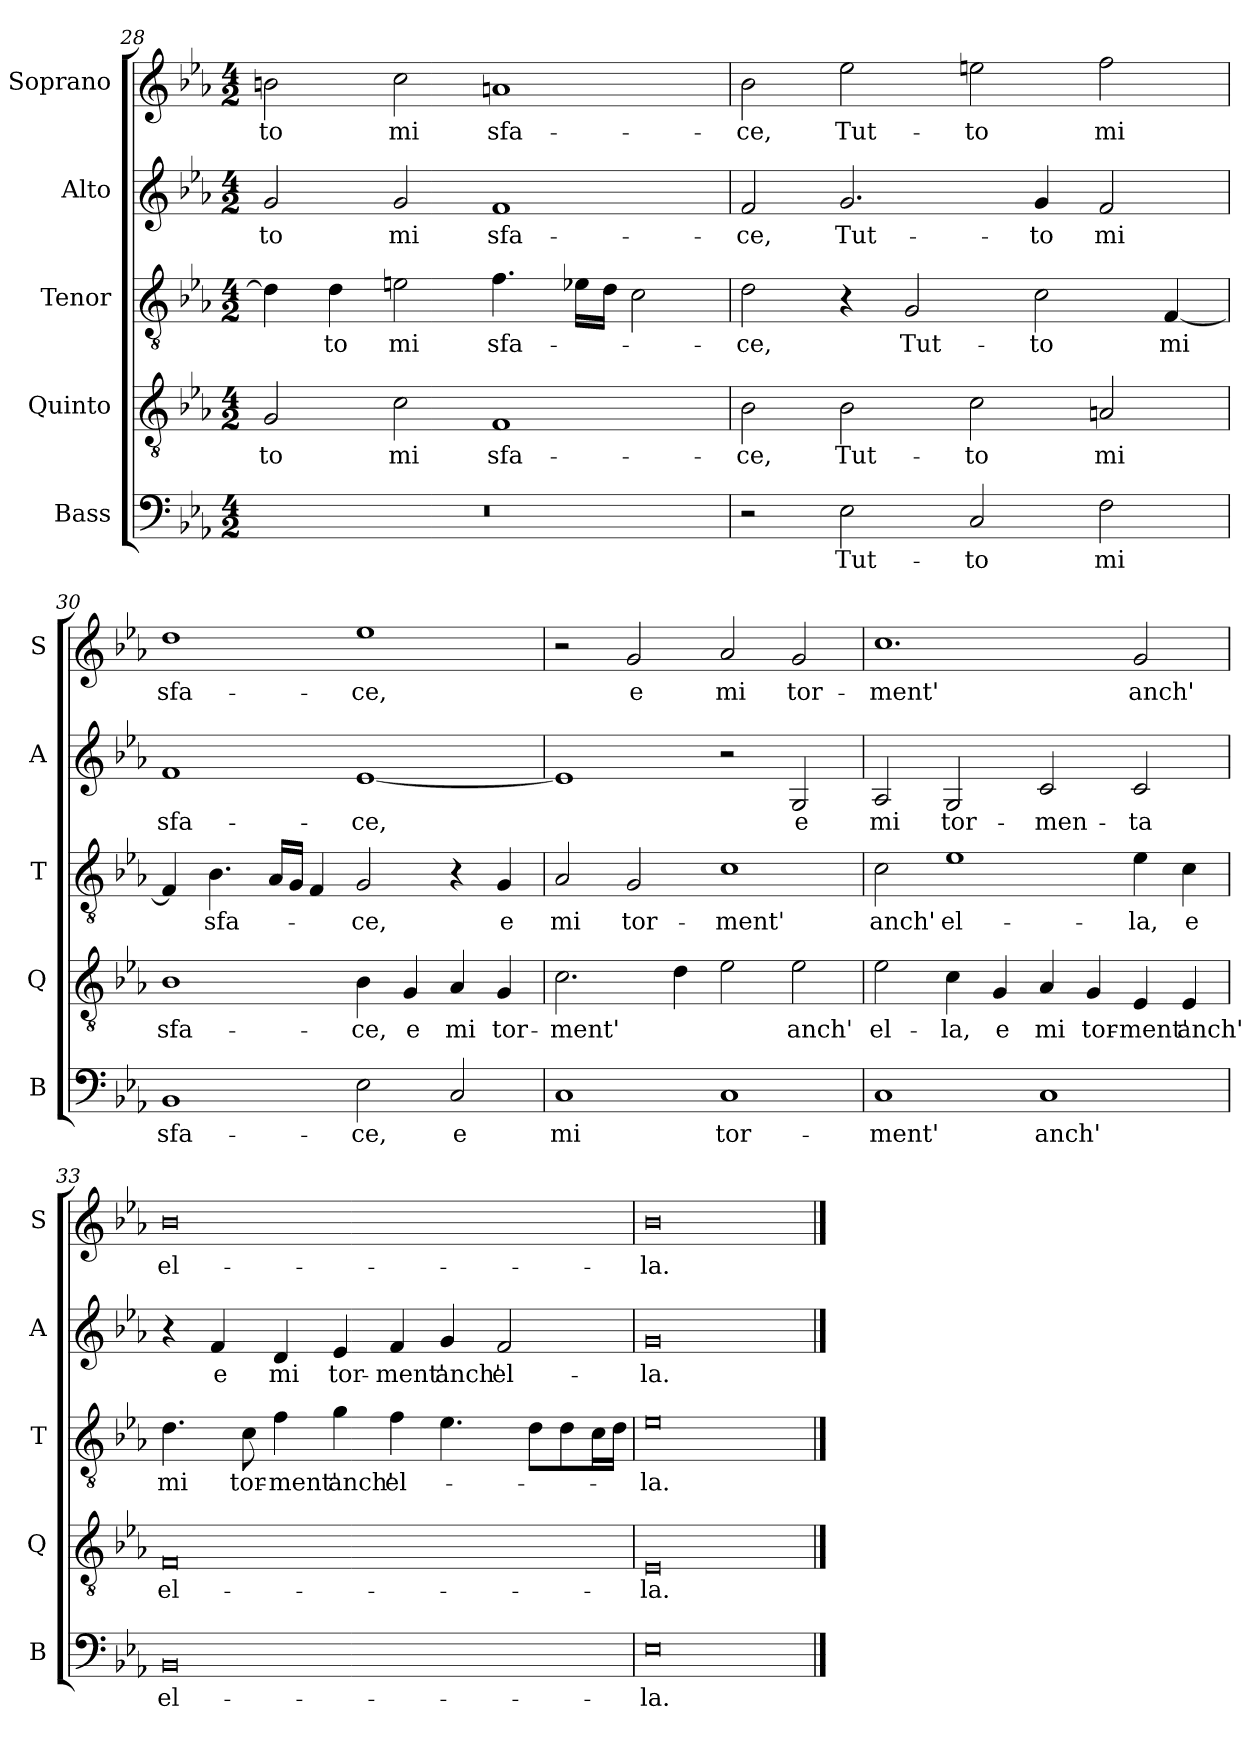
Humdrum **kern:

**kern	**text	**kern	**text	**kern	**text	**kern	**text	**kern	**text
*part5	*part5	*part4	*part4	*part3	*part3	*part2	*part2	*part1	*part1
*staff5	*staff5	*staff4	*staff4	*staff3	*staff3	*staff2	*staff2	*staff1	*staff1
*I"Bass	*	*I"Quinto	*	*I"Tenor	*	*I"Alto	*	*I"Soprano	*
*I'B	*	*I'Q	*	*I'T	*	*I'A	*	*I'S	*
*clefF4	*	*clefGv2	*	*clefGv2	*	*clefG2	*	*clefG2	*
*k[b-e-a-]	*	*k[b-e-a-]	*	*k[b-e-a-]	*	*k[b-e-a-]	*	*k[b-e-a-]	*
*E-:	*	*E-:	*	*E-:	*	*E-:	*	*E-:	*
*M4/2	*	*M4/2	*	*M4/2	*	*M4/2	*	*M4/2	*
=28	=28	=28	=28	=28	=28	=28	=28	=28	=28
!	!	!	!LO:LY:b	!	!	!	!LO:LY:b	!	!LO:LY:b
0r	.	2G/	-to	4d\]	.	2g/	-to	2bn\	-to
!	!	!	!	!	!LO:LY:b	!	!	!	!
.	.	.	.	4d\	-to	.	.	.	.
!	!	!	!LO:LY:b	!	!LO:LY:b	!	!LO:LY:b	!	!LO:LY:b
.	.	2c\	mi	2en\	mi	2g/	mi	2cc\	mi
!	!	!	!LO:LY:b	!	!LO:LY:b	!	!LO:LY:b	!	!LO:LY:b
.	.	1F	sfa-	4.f\	sfa-	1f	sfa-	1an	sfa-
.	.	.	.	16e-X\LL	.	.	.	.	.
.	.	.	.	16d\JJ	.	.	.	.	.
.	.	.	.	2c\	.	.	.	.	.
!!LO:LB:g=z
=29	=29	=29	=29	=29	=29	=29	=29	=29	=29
!	!	!	!LO:LY:b	!	!LO:LY:b	!	!LO:LY:b	!	!LO:LY:b
2r	.	2B-\	-ce,	2d\	-ce,	2f/	-ce,	2b-\	-ce,
!	!LO:LY:b	!	!LO:LY:b	!	!	!	!LO:LY:b	!	!LO:LY:b
2E-\	Tut-	2B-\	Tut-	4r	.	2.g/	Tut-	2ee-\	Tut-
!	!	!	!	!	!LO:LY:b	!	!	!	!
.	.	.	.	2G/	Tut-	.	.	.	.
!	!LO:LY:b	!	!LO:LY:b	!	!	!	!	!	!LO:LY:b
2C/	-to	2c\	-to	.	.	.	.	2een\	-to
!	!	!	!	!	!LO:LY:b	!	!LO:LY:b	!	!
.	.	.	.	2c\	-to	4g/	-to	.	.
!	!LO:LY:b	!	!LO:LY:b	!	!	!	!LO:LY:b	!	!LO:LY:b
2F\	mi	2An/	mi	.	.	2f/	mi	2ff\	mi
!	!	!	!	!	!LO:LY:b	!	!	!	!
.	.	.	.	[4F/	mi	.	.	.	.
=30	=30	=30	=30	=30	=30	=30	=30	=30	=30
!	!LO:LY:b	!	!LO:LY:b	!	!	!	!LO:LY:b	!	!LO:LY:b
1BB-	sfa-	1B-	sfa-	4F/]	.	1f	sfa-	1dd	sfa-
!	!	!	!	!	!LO:LY:b	!	!	!	!
.	.	.	.	4.B-\	sfa-	.	.	.	.
.	.	.	.	16A-/LL	.	.	.	.	.
.	.	.	.	16G/JJ	.	.	.	.	.
.	.	.	.	4F/	.	.	.	.	.
!	!LO:LY:b	!	!LO:LY:b	!	!LO:LY:b	!	!LO:LY:b	!	!LO:LY:b
2E-\	-ce,	4B-\	-ce,	2G/	-ce,	[1e-	-ce,	1ee-	-ce,
!	!	!	!LO:LY:b	!	!	!	!	!	!
.	.	4G/	e	.	.	.	.	.	.
!	!LO:LY:b	!	!LO:LY:b	!	!	!	!	!	!
2C/	e	4A-/	mi	4r	.	.	.	.	.
!	!	!	!LO:LY:b	!	!LO:LY:b	!	!	!	!
.	.	4G/	tor-	4G/	e	.	.	.	.
=31	=31	=31	=31	=31	=31	=31	=31	=31	=31
!	!LO:LY:b	!	!LO:LY:b	!	!LO:LY:b	!	!	!	!
1C	mi	2.c\	-ment'	2A-/	mi	1e-]	.	2r	.
!	!	!	!	!	!LO:LY:b	!	!	!	!LO:LY:b
.	.	.	.	2G/	tor-	.	.	2g/	e
.	.	4d\	.	.	.	.	.	.	.
!	!LO:LY:b	!	!	!	!LO:LY:b	!	!	!	!LO:LY:b
1C	tor-	2e-\	.	1c	-ment'	2r	.	2a-/	mi
!	!	!	!LO:LY:b	!	!	!	!LO:LY:b	!	!LO:LY:b
.	.	2e-\	anch'	.	.	2G/	e	2g/	tor-
!!LO:LB:g=z
=32	=32	=32	=32	=32	=32	=32	=32	=32	=32
!	!LO:LY:b	!	!LO:LY:b	!	!LO:LY:b	!	!LO:LY:b	!	!LO:LY:b
1C	-ment'	2e-\	el-	2c\	anch'	2A-/	mi	1.cc	-ment'
!	!	!	!LO:LY:b	!	!LO:LY:b	!	!LO:LY:b	!	!
.	.	4c\	-la,	1e-	el-	2G/	tor-	.	.
!	!	!	!LO:LY:b	!	!	!	!	!	!
.	.	4G/	e	.	.	.	.	.	.
!	!LO:LY:b	!	!LO:LY:b	!	!	!	!LO:LY:b	!	!
1C	anch'	4A-/	mi	.	.	2c/	-men-	.	.
!	!	!	!LO:LY:b	!	!	!	!	!	!
.	.	4G/	tor-	.	.	.	.	.	.
!	!	!	!LO:LY:b	!	!LO:LY:b	!	!LO:LY:b	!	!LO:LY:b
.	.	4E-/	-ment'	4e-\	-la,	2c/	-ta	2g/	anch'
!	!	!	!LO:LY:b	!	!LO:LY:b	!	!	!	!
.	.	4E-/	anch'	4c\	e	.	.	.	.
=33	=33	=33	=33	=33	=33	=33	=33	=33	=33
!	!LO:LY:b	!	!LO:LY:b	!	!LO:LY:b	!	!	!	!LO:LY:b
0BB-	el-	0F	el-	4.d\	mi	4r	.	0b-	el-
!	!	!	!	!	!	!	!LO:LY:b	!	!
.	.	.	.	.	.	4f/	e	.	.
!	!	!	!	!	!LO:LY:b	!	!	!	!
.	.	.	.	8c\	tor-	.	.	.	.
!	!	!	!	!	!LO:LY:b	!	!LO:LY:b	!	!
.	.	.	.	4f\	-ment'	4d/	mi	.	.
!	!	!	!	!	!LO:LY:b	!	!LO:LY:b	!	!
.	.	.	.	4g\	anch'	4e-/	tor-	.	.
!	!	!	!	!	!LO:LY:b	!	!LO:LY:b	!	!
.	.	.	.	4f\	el-	4f/	-ment'	.	.
!	!	!	!	!	!	!	!LO:LY:b	!	!
.	.	.	.	4.e-\	.	4g/	anch'	.	.
!	!	!	!	!	!	!	!LO:LY:b	!	!
.	.	.	.	.	.	2f/	el-	.	.
.	.	.	.	8d\L	.	.	.	.	.
.	.	.	.	8d\	.	.	.	.	.
.	.	.	.	16c\L	.	.	.	.	.
.	.	.	.	16d\JJ	.	.	.	.	.
=34	=34	=34	=34	=34	=34	=34	=34	=34	=34
!	!LO:LY:b	!	!LO:LY:b	!	!LO:LY:b	!	!LO:LY:b	!	!LO:LY:b
0E-	-la.	0E-	-la.	0e-	-la.	0g	-la.	0b-	-la.
==	==	==	==	==	==	==	==	==	==
*-	*-	*-	*-	*-	*-	*-	*-	*-	*-
